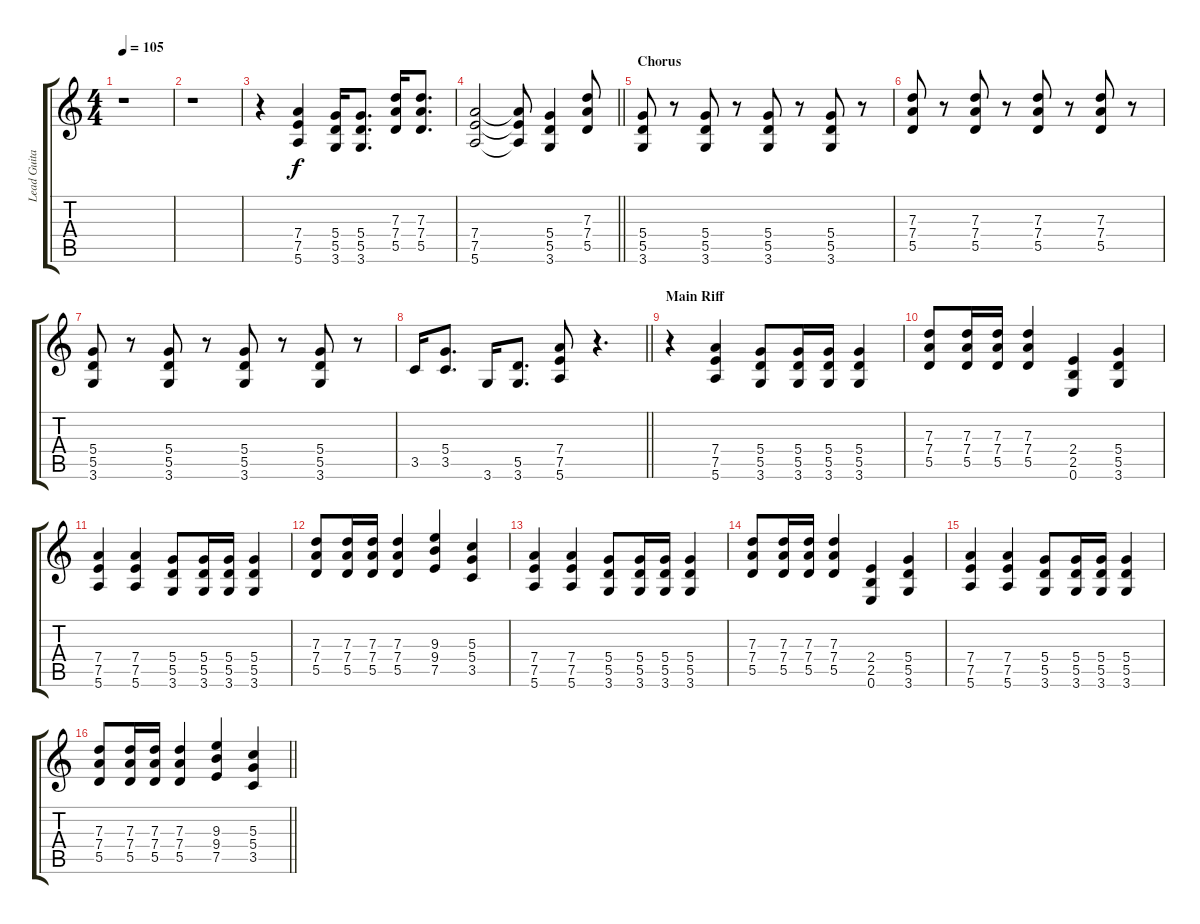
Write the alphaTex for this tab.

\track ("Lead Guitar" "Lead Guita") {instrument distortionguitar}
\staff {score tabs}
\tuning (E4 B3 G3 D3 A2 E2) {hide}
\ts (4 4)
\tempo 105
\clef g2
\ks c
r.1{dy f} |
r.1 |
r.4 (7.4 7.5 5.6).4 (5.4 5.5 3.6).16 (5.4 5.5 3.6).8{d} (7.3 7.4 5.5).16 (7.3 7.4 5.5).8{d} |
\barLineRight lightlight
(7.4 7.5 5.6).2 (7.4{t} 7.5{t} 5.6{t}).8 (5.4 5.5 3.6).4 (7.3 7.4 5.5).8 |
\section ("" "Chorus")
(5.4 5.5 3.6).8 r.8 (5.4 5.5 3.6).8 r.8 (5.4 5.5 3.6).8 r.8 (5.4 5.5 3.6).8 r.8 |
(7.3 7.4 5.5).8 r.8 (7.3 7.4 5.5).8 r.8 (7.3 7.4 5.5).8 r.8 (7.3 7.4 5.5).8 r.8 |
(5.4 5.5 3.6).8 r.8 (5.4 5.5 3.6).8 r.8 (5.4 5.5 3.6).8 r.8 (5.4 5.5 3.6).8 r.8 |
\barLineRight lightlight
3.5.16 (5.4 3.5).8{d} 3.6.16 (5.5 3.6).8{d} (7.4 7.5 5.6).8 r.4{d} |
\section ("" "Main Riff")
r.4 (7.4 7.5 5.6).4 (5.4 5.5 3.6).8 (5.4 5.5 3.6).16 (5.4 5.5 3.6).16 (5.4 5.5 3.6).4 |
(7.3 7.4 5.5).8 (7.3 7.4 5.5).16 (7.3 7.4 5.5).16 (7.3 7.4 5.5).4 (2.4 2.5 0.6).4 (5.4 5.5 3.6).4 |
(7.4 7.5 5.6).4 (7.4 7.5 5.6).4 (5.4 5.5 3.6).8 (5.4 5.5 3.6).16 (5.4 5.5 3.6).16 (5.4 5.5 3.6).4 |
(7.3 7.4 5.5).8 (7.3 7.4 5.5).16 (7.3 7.4 5.5).16 (7.3 7.4 5.5).4 (9.3 9.4 7.5).4 (5.3 5.4 3.5).4 |
(7.4 7.5 5.6).4 (7.4 7.5 5.6).4 (5.4 5.5 3.6).8 (5.4 5.5 3.6).16 (5.4 5.5 3.6).16 (5.4 5.5 3.6).4 |
(7.3 7.4 5.5).8 (7.3 7.4 5.5).16 (7.3 7.4 5.5).16 (7.3 7.4 5.5).4 (2.4 2.5 0.6).4 (5.4 5.5 3.6).4 |
(7.4 7.5 5.6).4 (7.4 7.5 5.6).4 (5.4 5.5 3.6).8 (5.4 5.5 3.6).16 (5.4 5.5 3.6).16 (5.4 5.5 3.6).4 |
\barLineRight lightlight
(7.3 7.4 5.5).8 (7.3 7.4 5.5).16 (7.3 7.4 5.5).16 (7.3 7.4 5.5).4 (9.3 9.4 7.5).4 (5.3 5.4 3.5).4
